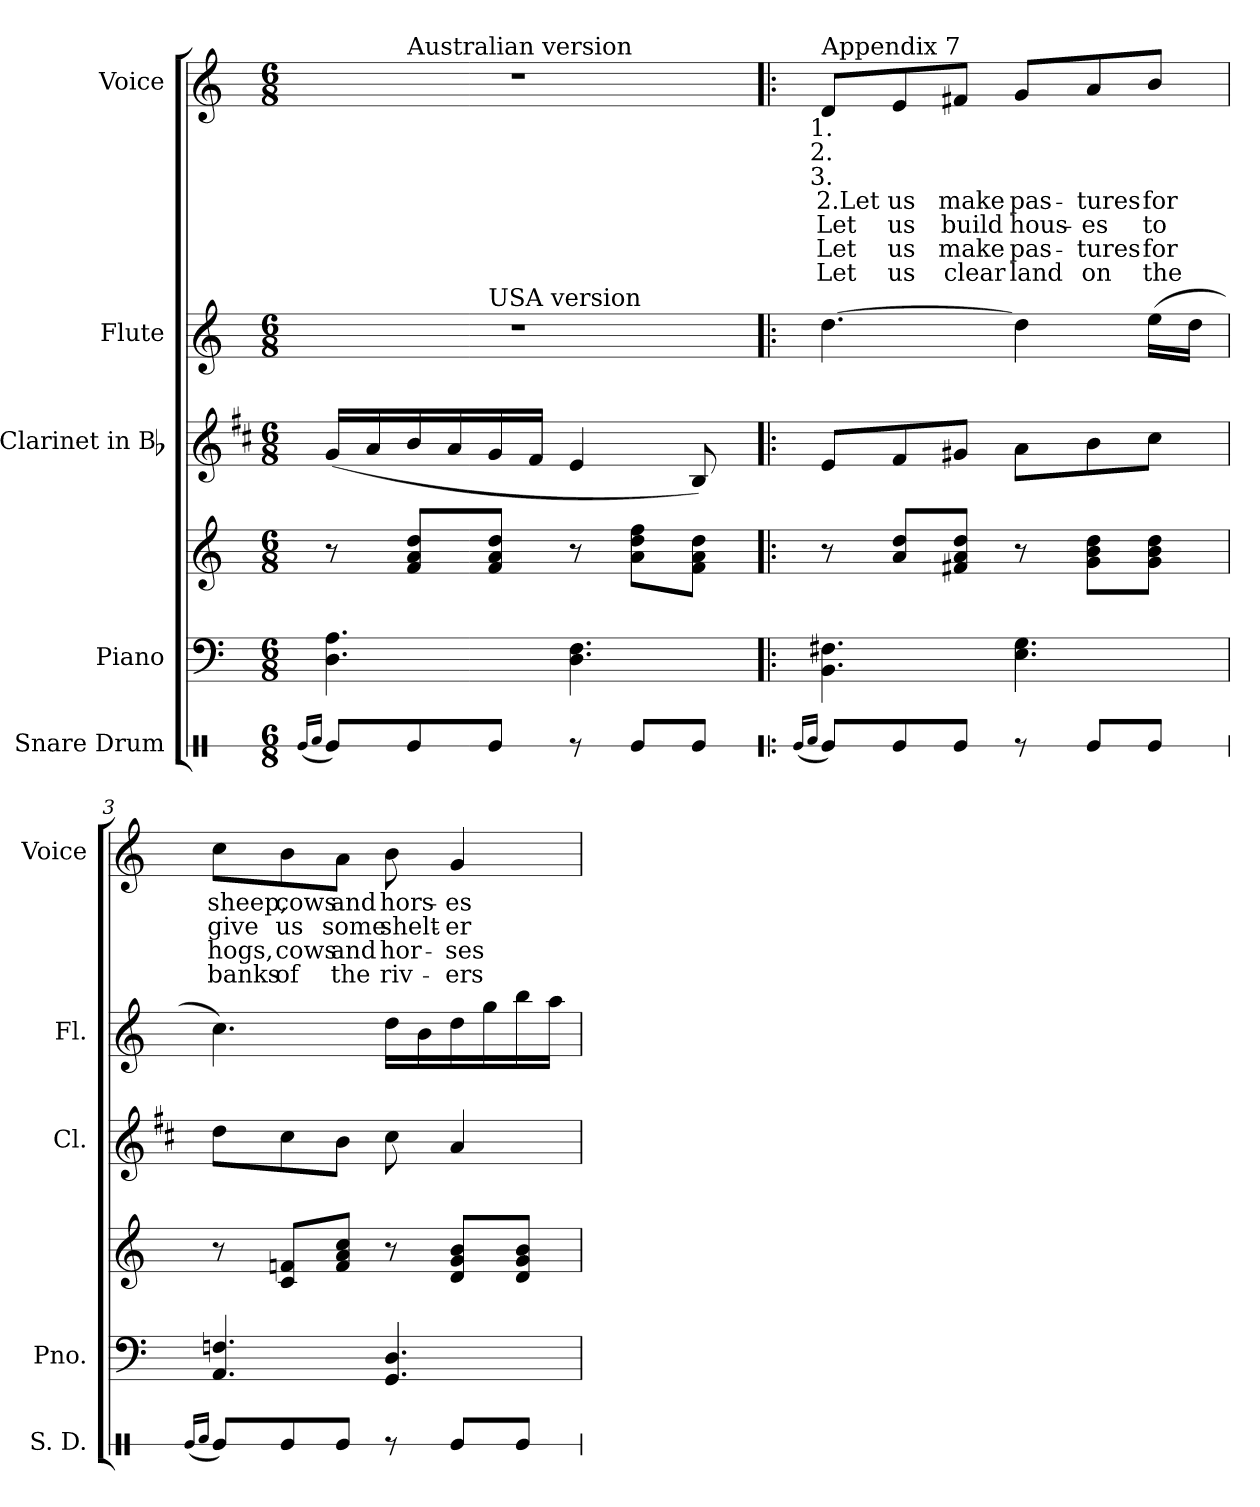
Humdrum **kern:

**kern	**kern	**kern	**kern	**kern	**kern	**text	**text	**text	**text
*part5	*part4	*part4	*part3	*part2	*part1	*part1	*part1	*part1	*part1
*staff6	*staff5	*staff4	*staff3	*staff2	*staff1	*staff1	*staff1	*staff1	*staff1
*I"Snare Drum	*I"Piano	*	*I"Clarinet in Bb	*I"Flute	*I"Voice	*	*	*	*
*I'S. D.	*I'Pno.	*	*I'Cl.	*I'Fl.	*I'Voice	*	*	*	*
!!LO:PB:g=z
*stria1	*	*	*	*	*	*	*	*	*
*clefX	*clefF4	*clefG2	*clefG2	*clefG2	*clefG2	*	*	*	*
*	*	*	*ITrd1c2	*	*	*	*	*	*
*k[]	*k[]	*k[]	*k[]	*k[]	*k[]	*	*	*	*
*C:	*C:	*C:	*C:	*C:	*C:	*	*	*	*
*M6/8	*M6/8	*M6/8	*M6/8	*M6/8	*M6/8	*	*	*	*
*MM102	*MM102	*MM102	*MM102	*MM102	*MM102	*	*	*	*
=1	=1	=1	=1	=1	=1	=1	=1	=1	=1
(16qRei/LL	.	.	.	.	.	.	.	.	.
16qRfi/JJ	.	.	.	.	.	.	.	.	.
!	!	!	!	!LO:N:vis=1	!LO:N:vis=1	!	!	!	!
*	*	*	*	*^	*^	*	*	*	*
8Rei/L)	4.Di\ 4.Ai	8r	(16fi/LL	2.r	4ryy	2.r	8ryy	.	.	.	.
.	.	.	16gi/	.	.	.	.	.	.	.	.
!	!	!	!	!	!	!	!LO:TX:a:t=Australian version	!	!	!	!
8Rei/	.	8fi/ 8ai 8ddiL	16ai/	.	.	.	2ryy	.	.	.	.
.	.	.	16gi/	.	.	.	.	.	.	.	.
!	!	!	!	!	!LO:TX:a:t=USA version	!	!	!	!	!	!
8Rei/J	.	8fi/ 8ai 8ddiJ	16fi/	.	2ryy	.	.	.	.	.	.
.	.	.	16ei/JJ	.	.	.	.	.	.	.	.
8r	4.Di\ 4.Fi	8r	4di/	.	.	.	.	.	.	.	.
8Rei/L	.	8ai\ 8ddi 8ffiL	.	.	.	.	.	.	.	.	.
8Rei/J	.	8fi\ 8ai 8ddiJ	8Ai/)	.	.	.	8ryy	.	.	.	.
*	*	*	*	*v	*v	*	*	*	*	*	*
*	*	*	*	*	*v	*v	*	*	*	*
=2!|:	=2!|:	=2!|:	=2!|:	=2!|:	=2!|:	=2!|:	=2!|:	=2!|:	=2!|:
*MM102	*	*	*	*	*MM102	*	*	*	*
(16qRei/LL	.	.	.	.	.	.	.	.	.
16qRfi/JJ	.	.	.	.	.	.	.	.	.
!	!	!	!	!	!LO:TX:a:t=Appendix 7	!	!	!	!
!	!	!	!	!	!LO:TX:b:cj:t=1.	!	!	!	!
!	!	!	!	!	!LO:TX:b:cj:t=2.	!	!	!	!
!	!	!	!	!	!LO:TX:b:cj:t=3.	!	!	!	!
!	!	!	!	!	!	!LO:LY:a:color=#000000	!LO:LY:b:color=#000000	!LO:LY:b:color=#000000	!LO:LY:b:color=#000000
8Rei/L)	4.BBi\ 4.F#Xi	8r	8di/L	[4.ddi\	8di/L	2.Let	Let	Let	Let
!	!	!	!	!	!	!LO:LY:a:color=#000000	!LO:LY:b:color=#000000	!LO:LY:b:color=#000000	!LO:LY:b:color=#000000
8Rei/	.	8ai/ 8ddiL	8ei/	.	8ei/	us	us	us	us
!	!	!	!	!	!	!LO:LY:a:color=#000000	!LO:LY:b:color=#000000	!LO:LY:b:color=#000000	!LO:LY:b:color=#000000
8Rei/J	.	8f#Xi/ 8ai 8ddiJ	8f#Xi/J	.	8f#Xi/J	make	build	make	clear
!	!	!	!	!	!	!LO:LY:a:color=#000000	!LO:LY:b:color=#000000	!LO:LY:b:color=#000000	!LO:LY:b:color=#000000
8r	4.Ei\ 4.Gi	8r	8gi\L	4ddi\]	8gi/L	pas-	hous-	pas-	land
!	!	!	!	!	!	!LO:LY:a:color=#000000	!LO:LY:b:color=#000000	!LO:LY:b:color=#000000	!LO:LY:b:color=#000000
8Rei/L	.	8gi\ 8bi 8ddiL	8ai\	.	8ai/	-tures	-es	-tures	on
!	!	!	!	!	!	!LO:LY:a:color=#000000	!LO:LY:b:color=#000000	!LO:LY:b:color=#000000	!LO:LY:b:color=#000000
8Rei/J	.	8gi\ 8bi 8ddiJ	8bi\J	(16eei\LL	8bi/J	for	to	for	the
.	.	.	.	16ddi\JJ	.	.	.	.	.
=3	=3	=3	=3	=3	=3	=3	=3	=3	=3
(16qRei/LL	.	.	.	.	.	.	.	.	.
16qRfi/JJ	.	.	.	.	.	.	.	.	.
!	!	!	!	!	!	!LO:LY:a:color=#000000	!LO:LY:b:color=#000000	!LO:LY:b:color=#000000	!LO:LY:b:color=#000000
8Rei/L)	4.AAi/ 4.Fni	8r	8cci\L	4.cci\)	8cci\L	sheep,	give	hogs,	banks
!	!	!	!	!	!	!LO:LY:a:color=#000000	!LO:LY:b:color=#000000	!LO:LY:b:color=#000000	!LO:LY:b:color=#000000
8Rei/	.	8ci/ 8fniL	8bi\	.	8bi\	cows	us	cows	of
!	!	!	!	!	!	!LO:LY:a:color=#000000	!LO:LY:b:color=#000000	!LO:LY:b:color=#000000	!LO:LY:b:color=#000000
8Rei/J	.	8fi/ 8ai 8cciJ	8ai\J	.	8ai\J	and	some	and	the
!	!	!	!	!	!	!LO:LY:a:color=#000000	!LO:LY:b:color=#000000	!LO:LY:b:color=#000000	!LO:LY:b:color=#000000
8r	4.GGi/ 4.Di	8r	8bi\	16ddi\LL	8bi\	hors-	shelt-	hor-	riv-
.	.	.	.	16bi\	.	.	.	.	.
!	!	!	!	!	!	!LO:LY:a:color=#000000	!LO:LY:b:color=#000000	!LO:LY:b:color=#000000	!LO:LY:b:color=#000000
8Rei/L	.	8di/ 8gi 8biL	4gi/	16ddi\	4gi/	-es	-er	-ses	-ers
.	.	.	.	16ggi\	.	.	.	.	.
8Rei/J	.	8di/ 8gi 8biJ	.	16bbi\	.	.	.	.	.
.	.	.	.	16aai\JJ	.	.	.	.	.
=	=	=	=	=	=	=	=	=	=
*-	*-	*-	*-	*-	*-	*-	*-	*-	*-
